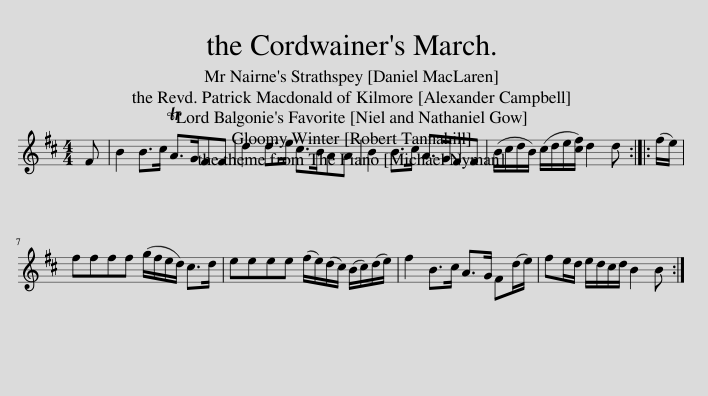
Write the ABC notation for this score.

X:1
L:1/8
M:4/4
I:linebreak $
K:Bmin
V:1 treble
V:1
 F | B2 B>c TA>GFF | d2 d>e c>BAA | B2 B>c A>GFF | (B/c/d/B/) (c/d/e/[cf]/) d2 d :: %5
 (f/e/) |$ ffff (g/f/e/d/) c>d | eeee (f/e/)(d/c/) (B/c/)(d/e/) | f2 B>c A>G F(d/e/) | fe/d/ e/d/c/d/ B2 B :| %10
